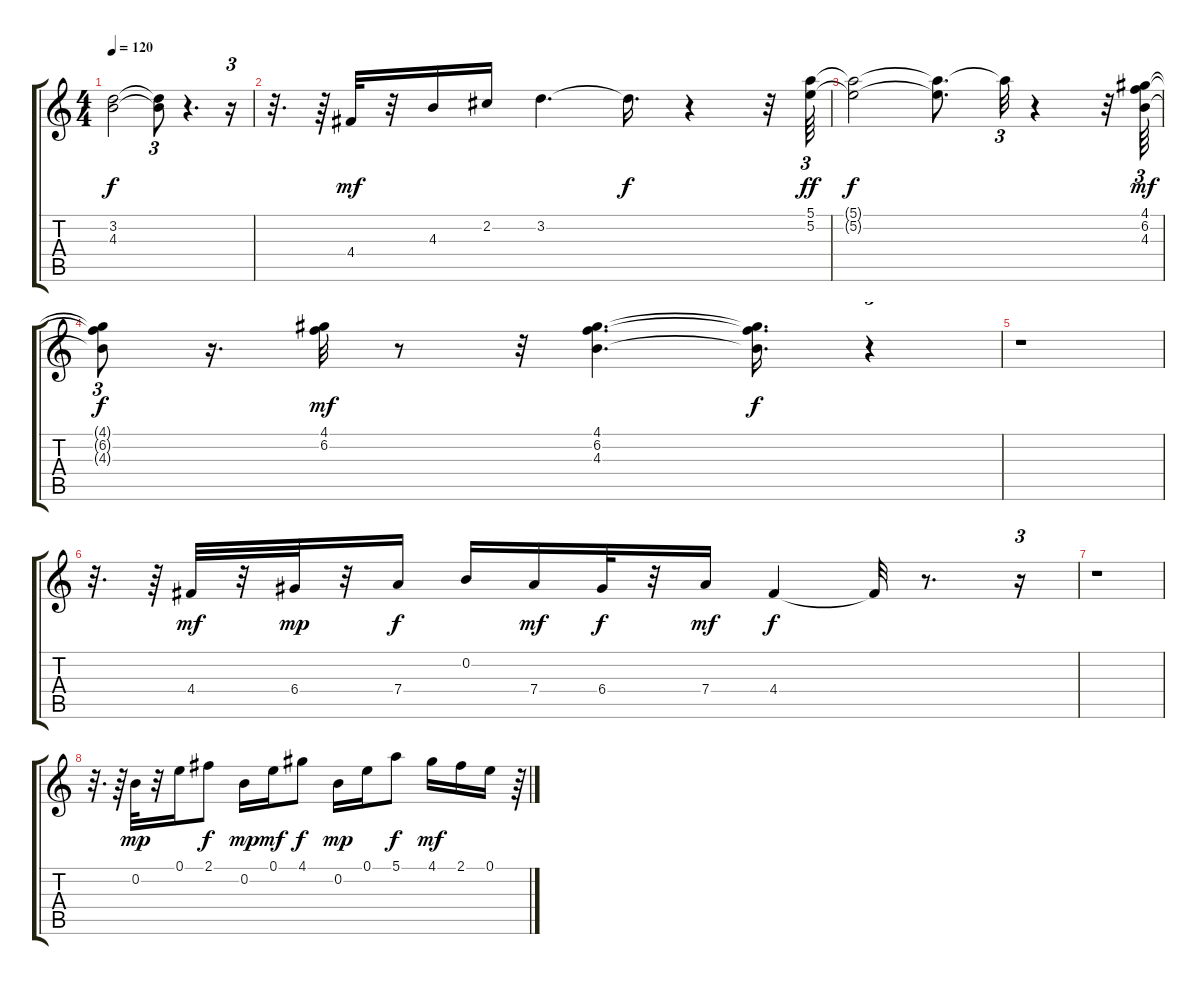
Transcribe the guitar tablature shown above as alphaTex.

\track "" {instrument acousticguitarsteel}
\staff {score tabs}
\tuning (E4 B3 G3 D3 A2 E2) {hide}
\ts (4 4)
\tempo 120
\clef g2
\ks c
(3.2{t} 4.3{t}).2{dy f} (3.2{t} 4.3{t}).8{tu (3 2)} r.4{d} r.16{tu (3 2)} |
r.32{d} r.64 4.4.32{dy mf} r.32 4.3.16 2.2.16 3.2.4{d} 3.2{t}.16{d dy f} r.4 r.32 (5.1 5.2).64{tu (3 2) dy ff} |
(5.1{t} 5.2{t}).2{dy f} (5.1{t} 5.2{t}).8{d} 5.1{t}.32{tu (3 2)} r.4 r.32 (4.1 6.2 4.3).64{tu (3 2) dy mf} |
(4.1{t} 6.2{t} 4.3{t}).8{tu (3 2) dy f} r.16{d} (4.1 6.2).32{dy mf} r.8 r.32 (4.1 6.2 4.3).4{d} (4.1{t} 6.2{t} 4.3{t}).16{d dy f} r.4{tu (3 2)} |
r.1 |
r.32{d} r.64 4.4.32{dy mf} r.32 6.4.32{dy mp} r.32 7.4.16{dy f} 0.2.16 7.4.16{dy mf} 6.4.32{dy f} r.32 7.4.16{dy mf} 4.4.4{dy f} 4.4{t}.32 r.8{d} r.16{tu (3 2)} |
r.1 |
r.32{d} r.64 0.2.32{dy mp} r.32 0.1.16 2.1.8{dy f} 0.2.16{dy mp} 0.1.16{dy mf} 4.1.8{dy f} 0.2.16{dy mp} 0.1.16 5.1.8{dy f} 4.1.16{dy mf} 2.1.16 0.1.16 r.64{tu (3 2)}
